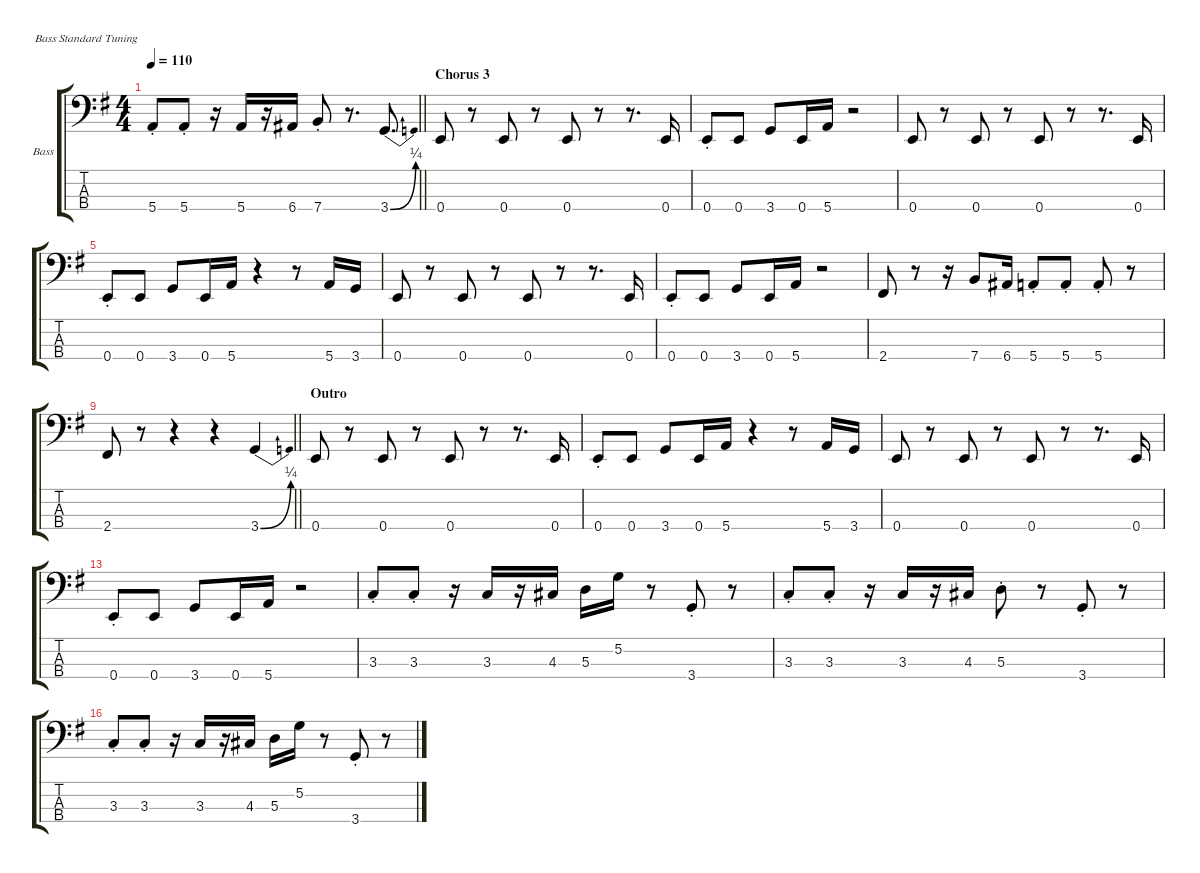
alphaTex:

\defaultSystemsLayout 4
\hideDynamics
\bracketExtendMode groupsimilarinstruments
\useSystemSignSeparator
\multiBarRest
\multiTrackTrackNamePolicy allsystems
\firstSystemTrackNameMode fullname
\firstSystemTrackNameOrientation horizontal
\otherSystemsTrackNameOrientation horizontal
\defaultBarNumberDisplay FirstOfSystem
\track ("Bass" "Bs.") {multiBarRest instrument electricbassfinger}
\staff {score tabs}
\tuning (G2 D2 A1 E1)
\ts (4 4)
\tempo 110
\clef f4
\barLineRight lightlight
\ks g
5.4{st}.8{dy f} 5.4{st}.8 r.16 5.4.16 r.16 6.4.16 7.4{st}.8 r.8{d} 3.4{be (bend 11.4 0 53.4 1)}.8{d} |
\section ("" "Chorus 3")
0.4.8 r.8 0.4.8 r.8 0.4.8 r.8 r.8{d} 0.4.16 |
0.4{st}.8 0.4.8 3.4.8 0.4.16 5.4.16 r.2 |
0.4.8 r.8 0.4.8 r.8 0.4.8 r.8 r.8{d} 0.4.16 |
0.4{st}.8 0.4.8 3.4.8 0.4.16 5.4.16 r.4 r.8 5.4.16 3.4.16 |
0.4.8 r.8 0.4.8 r.8 0.4.8 r.8 r.8{d} 0.4.16 |
0.4{st}.8 0.4.8 3.4.8 0.4.16 5.4.16 r.2 |
2.4.8 r.8 r.16 7.4.8 6.4.16 5.4{st}.8 5.4{st}.8 5.4{st}.8 r.8 |
\barLineRight lightlight
2.4.8 r.8 r.4 r.4 3.4{be (bend 17.4 0 54 1)}.4 |
\section ("" "Outro")
0.4.8 r.8 0.4.8 r.8 0.4.8 r.8 r.8{d} 0.4.16 |
0.4{st}.8 0.4.8 3.4.8 0.4.16 5.4.16 r.4 r.8 5.4.16 3.4.16 |
0.4.8 r.8 0.4.8 r.8 0.4.8 r.8 r.8{d} 0.4.16 |
0.4{st}.8 0.4.8 3.4.8 0.4.16 5.4.16 r.2 |
3.3{st}.8 3.3{st}.8 r.16 3.3.16 r.16 4.3.16 5.3.16 5.2.16 r.8 3.4{st}.8 r.8 |
3.3{st}.8 3.3{st}.8 r.16 3.3.16 r.16 4.3.16 5.3{st}.8 r.8 3.4{st}.8 r.8 |
3.3{st}.8 3.3{st}.8 r.16 3.3.16 r.16 4.3.16 5.3.16 5.2.16 r.8 3.4{st}.8 r.8
